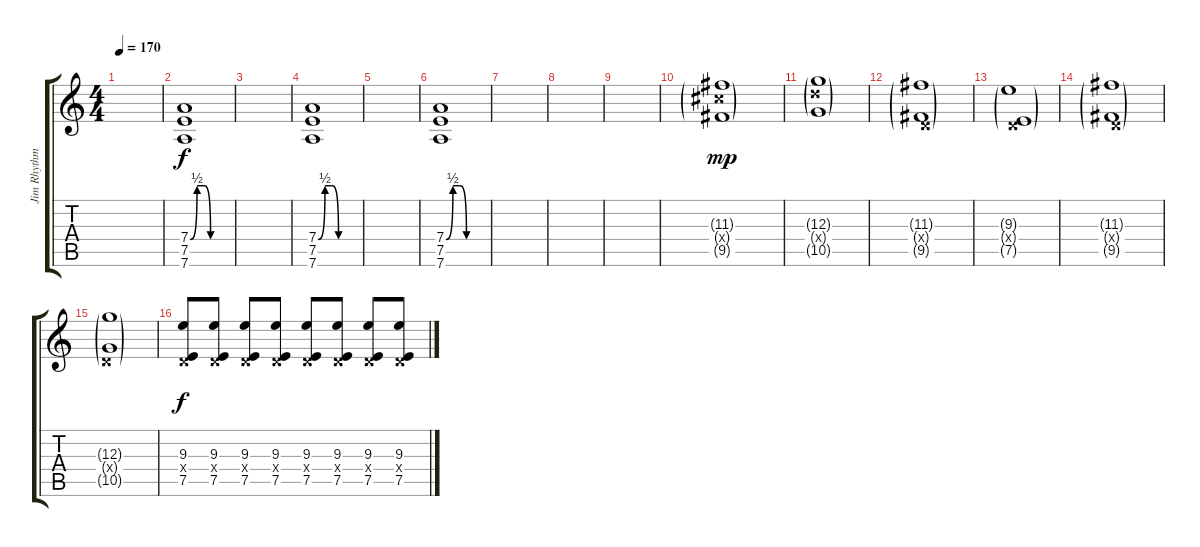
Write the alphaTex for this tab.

\track ("Jim Rhythm 1" "Jim Rhythm") {instrument distortionguitar}
\staff {score tabs}
\tuning (E4 B3 G3 D3 A2 D2) {hide}
\ts (4 4)
\tempo 170
\clef g2
\ks c
|
(7.4{be (custom 0 0 10 2 20 2 30 0 60 0)} 7.5 7.6).1 |
|
(7.4{be (custom 0 0 10 2 20 2 30 0 60 0)} 7.5 7.6).1 |
|
(7.4{be (custom 0 0 10 2 20 2 30 0 60 0)} 7.5 7.6).1 |
|
|
|
(11.3{g} 11.4{g x} 9.5{g}).1{dy mp} |
(12.3{g} 12.4{g x} 10.5{g}).1 |
(11.3{g} 0.4{g x} 9.5{g}).1 |
(9.3{g} 0.4{g x} 7.5{g}).1 |
(11.3{g} 0.4{g x} 9.5{g}).1 |
(12.3{g} 0.4{g x} 10.5{g}).1 |
(9.3 0.4{x} 7.5).8{dy f} (9.3 0.4{x} 7.5).8 (9.3 0.4{x} 7.5).8 (9.3 0.4{x} 7.5).8 (9.3 0.4{x} 7.5).8 (9.3 0.4{x} 7.5).8 (9.3 0.4{x} 7.5).8 (9.3 0.4{x} 7.5).8
